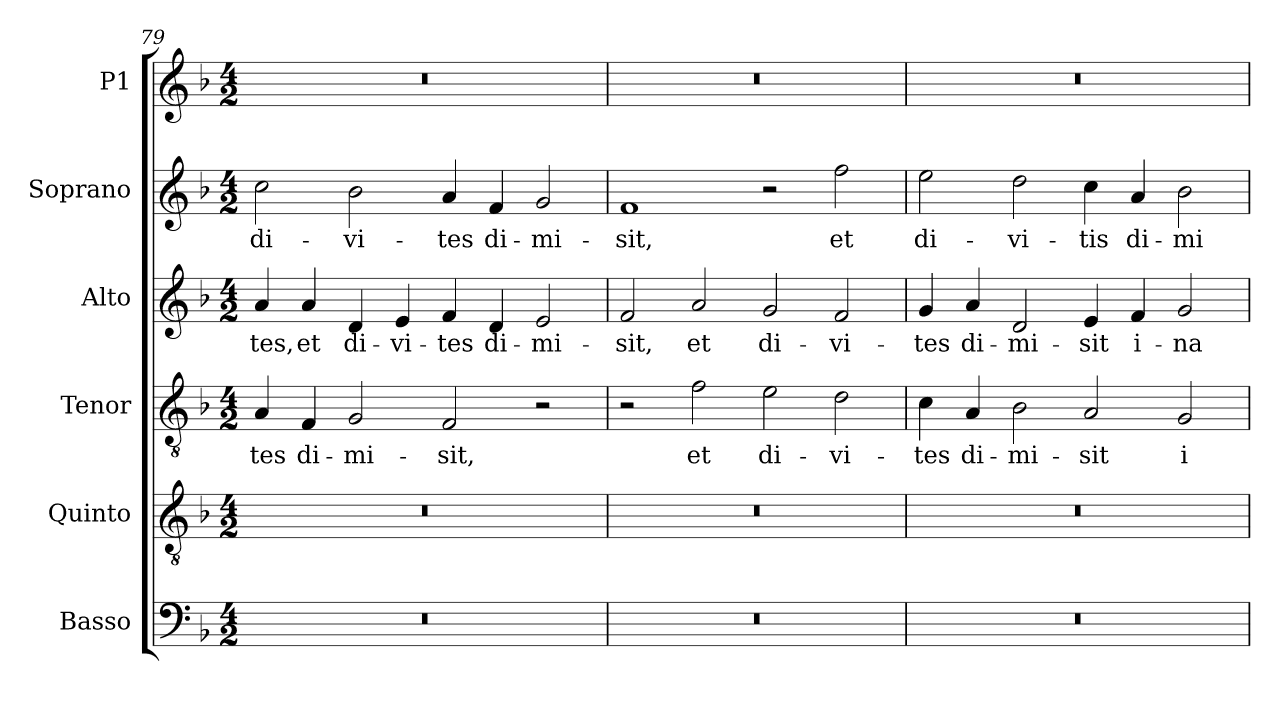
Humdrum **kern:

**kern	**kern	**kern	**text	**kern	**text	**kern	**text	**kern
*part6	*part5	*part4	*part4	*part3	*part3	*part2	*part2	*part1
*staff6	*staff5	*staff4	*staff4	*staff3	*staff3	*staff2	*staff2	*staff1
*I"Basso	*I"Quinto	*I"Tenor	*	*I"Alto	*	*I"Soprano	*	*I"P1
*I'B.	*I'Q.	*I'T.	*	*I'A.	*	*I'S.	*	*
!!LO:PB:g=z
*clefF4	*clefGv2	*clefGv2	*	*clefG2	*	*clefG2	*	*clefG2
*	*ITrd7c12	*ITrd7c12	*	*	*	*	*	*
*k[b-]	*k[b-]	*k[b-]	*	*k[b-]	*	*k[b-]	*	*k[b-]
*F:	*F:	*F:	*	*F:	*	*F:	*	*F:
*M4/2	*M4/2	*M4/2	*	*M4/2	*	*M4/2	*	*M4/2
=79	=79	=79	=79	=79	=79	=79	=79	=79
!LO:N:vis=1	!LO:N:vis=1	!	!	!	!	!	!	!
!	!	!	!LO:LY:b:color=#000000	!	!	!	!	!
!	!	!	!	!	!LO:LY:b:color=#000000	!	!	!
!	!	!	!	!	!	!	!LO:LY:b:color=#000000	!LO:N:vis=1
0r	0r	4AAi/	-tes	4ai/	-tes,	2cci\	di-	0r
!	!	!	!LO:LY:b:color=#000000	!	!	!	!	!
!	!	!	!	!	!LO:LY:b:color=#000000	!	!	!
.	.	4FFi/	di-	4ai/	et	.	.	.
!	!	!	!LO:LY:b:color=#000000	!	!	!	!	!
!	!	!	!	!	!LO:LY:b:color=#000000	!	!	!
!	!	!	!	!	!	!	!LO:LY:b:color=#000000	!
.	.	2GGi/	-mi-	4di/	di-	2b-i\	-vi-	.
!	!	!	!	!	!LO:LY:b:color=#000000	!	!	!
.	.	.	.	4ei/	-vi-	.	.	.
!	!	!	!LO:LY:b:color=#000000	!	!	!	!	!
!	!	!	!	!	!LO:LY:b:color=#000000	!	!	!
!	!	!	!	!	!	!	!LO:LY:b:color=#000000	!
.	.	2FFi/	-sit,	4fi/	-tes	4ai/	-tes	.
!	!	!	!	!	!LO:LY:b:color=#000000	!	!	!
!	!	!	!	!	!	!	!LO:LY:b:color=#000000	!
.	.	.	.	4di/	di-	4fi/	di-	.
!	!	!	!	!	!LO:LY:b:color=#000000	!	!	!
!	!	!	!	!	!	!	!LO:LY:b:color=#000000	!
.	.	2r	.	2ei/	-mi-	2gi/	-mi-	.
=80	=80	=80	=80	=80	=80	=80	=80	=80
!LO:N:vis=1	!LO:N:vis=1	!	!	!	!	!	!	!
!	!	!	!	!	!LO:LY:b:color=#000000	!	!	!
!	!	!	!	!	!	!	!LO:LY:b:color=#000000	!LO:N:vis=1
0r	0r	2r	.	2fi/	-sit,	1fi	-sit,	0r
!	!	!	!LO:LY:b:color=#000000	!	!	!	!	!
!	!	!	!	!	!LO:LY:b:color=#000000	!	!	!
.	.	2Fi\	et	2ai/	et	.	.	.
!	!	!	!LO:LY:b:color=#000000	!	!	!	!	!
!	!	!	!	!	!LO:LY:b:color=#000000	!	!	!
.	.	2Ei\	di-	2gi/	di-	2r	.	.
!	!	!	!LO:LY:b:color=#000000	!	!	!	!	!
!	!	!	!	!	!LO:LY:b:color=#000000	!	!	!
!	!	!	!	!	!	!	!LO:LY:b:color=#000000	!
.	.	2Di\	-vi-	2fi/	-vi-	2ffi\	et	.
=81	=81	=81	=81	=81	=81	=81	=81	=81
!LO:N:vis=1	!LO:N:vis=1	!	!	!	!	!	!	!
!	!	!	!LO:LY:b:color=#000000	!	!	!	!	!
!	!	!	!	!	!LO:LY:b:color=#000000	!	!	!
!	!	!	!	!	!	!	!LO:LY:b:color=#000000	!LO:N:vis=1
0r	0r	4Ci\	-tes	4gi/	-tes	2eei\	di-	0r
!	!	!	!LO:LY:b:color=#000000	!	!	!	!	!
!	!	!	!	!	!LO:LY:b:color=#000000	!	!	!
.	.	4AAi/	di-	4ai/	di-	.	.	.
!	!	!	!LO:LY:b:color=#000000	!	!	!	!	!
!	!	!	!	!	!LO:LY:b:color=#000000	!	!	!
!	!	!	!	!	!	!	!LO:LY:b:color=#000000	!
.	.	2BB-i\	-mi-	2di/	-mi-	2ddi\	-vi-	.
!	!	!	!LO:LY:b:color=#000000	!	!	!	!	!
!	!	!	!	!	!LO:LY:b:color=#000000	!	!	!
!	!	!	!	!	!	!	!LO:LY:b:color=#000000	!
.	.	2AAi/	-sit	4ei/	-sit	4cci\	-tis	.
!	!	!	!	!	!LO:LY:b:color=#000000	!	!	!
!	!	!	!	!	!	!	!LO:LY:b:color=#000000	!
.	.	.	.	4fi/	i-	4ai/	di-	.
!	!	!	!LO:LY:b:color=#000000	!	!	!	!	!
!	!	!	!	!	!LO:LY:b:color=#000000	!	!	!
!	!	!	!	!	!	!	!LO:LY:b:color=#000000	!
.	.	2GGi/	i-	2gi/	-na-	2b-i\	-mi-	.
=	=	=	=	=	=	=	=	=
*-	*-	*-	*-	*-	*-	*-	*-	*-
